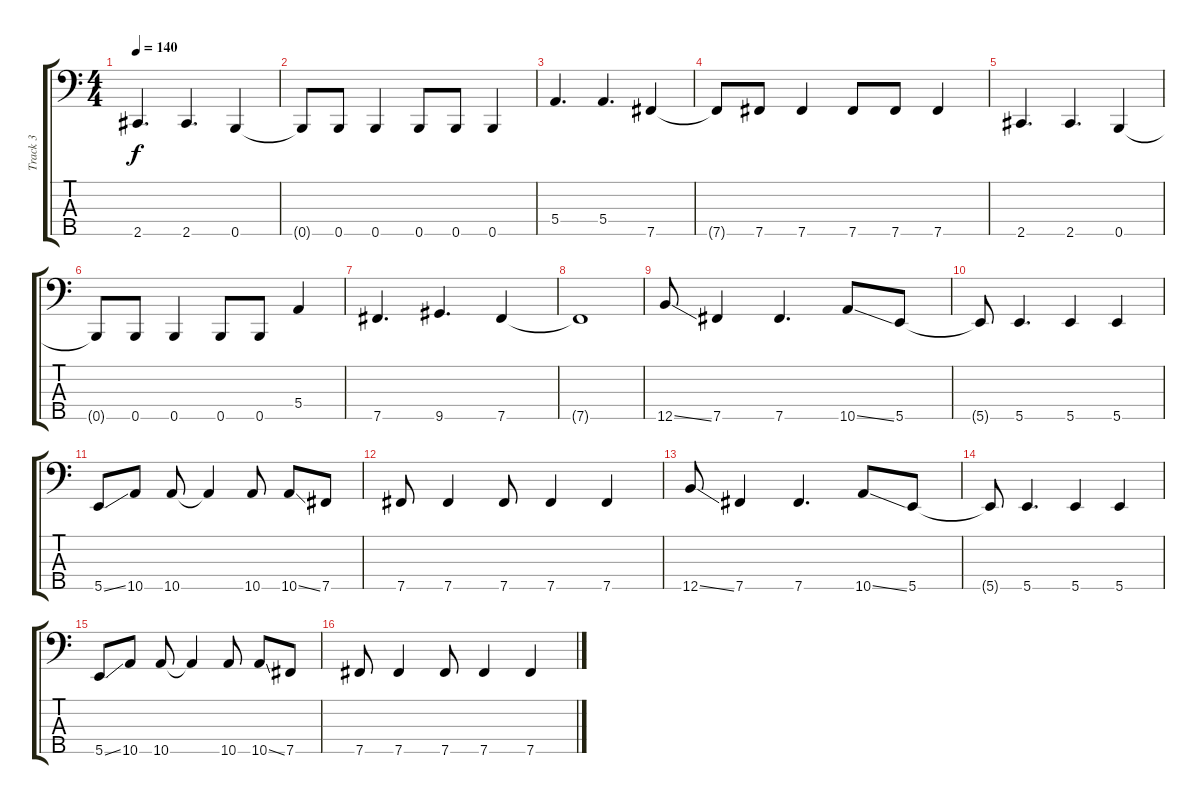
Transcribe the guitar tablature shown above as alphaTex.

\track ("Track 3" "Track 3") {instrument electricbassfinger}
\staff {score tabs}
\tuning (G2 D2 A1 E1 B0) {hide}
\ts (4 4)
\tempo 140
\clef f4
\ks c
2.5.4{d dy f} 2.5.4{d} 0.5.4 |
0.5{t}.8 0.5.8 0.5.4 0.5.8 0.5.8 0.5.4 |
5.4.4{d} 5.4.4{d} 7.5.4 |
7.5{t}.8 7.5.8 7.5.4 7.5.8 7.5.8 7.5.4 |
2.5.4{d} 2.5.4{d} 0.5.4 |
0.5{t}.8 0.5.8 0.5.4 0.5.8 0.5.8 5.4.4 |
7.5.4{d} 9.5.4{d} 7.5.4 |
7.5{t}.1 |
12.5{ss}.8 7.5.4 7.5.4{d} 10.5{ss}.8 5.5.8 |
5.5{t}.8 5.5.4{d} 5.5.4 5.5.4 |
5.5{ss}.8 10.5.8 10.5.8 10.5{t}.4 10.5.8 10.5{ss}.8 7.5.8 |
7.5.8 7.5.4 7.5.8 7.5.4 7.5.4 |
12.5{ss}.8 7.5.4 7.5.4{d} 10.5{ss}.8 5.5.8 |
5.5{t}.8 5.5.4{d} 5.5.4 5.5.4 |
5.5{ss}.8 10.5.8 10.5.8 10.5{t}.4 10.5.8 10.5{ss}.8 7.5.8 |
7.5.8 7.5.4 7.5.8 7.5.4 7.5.4
